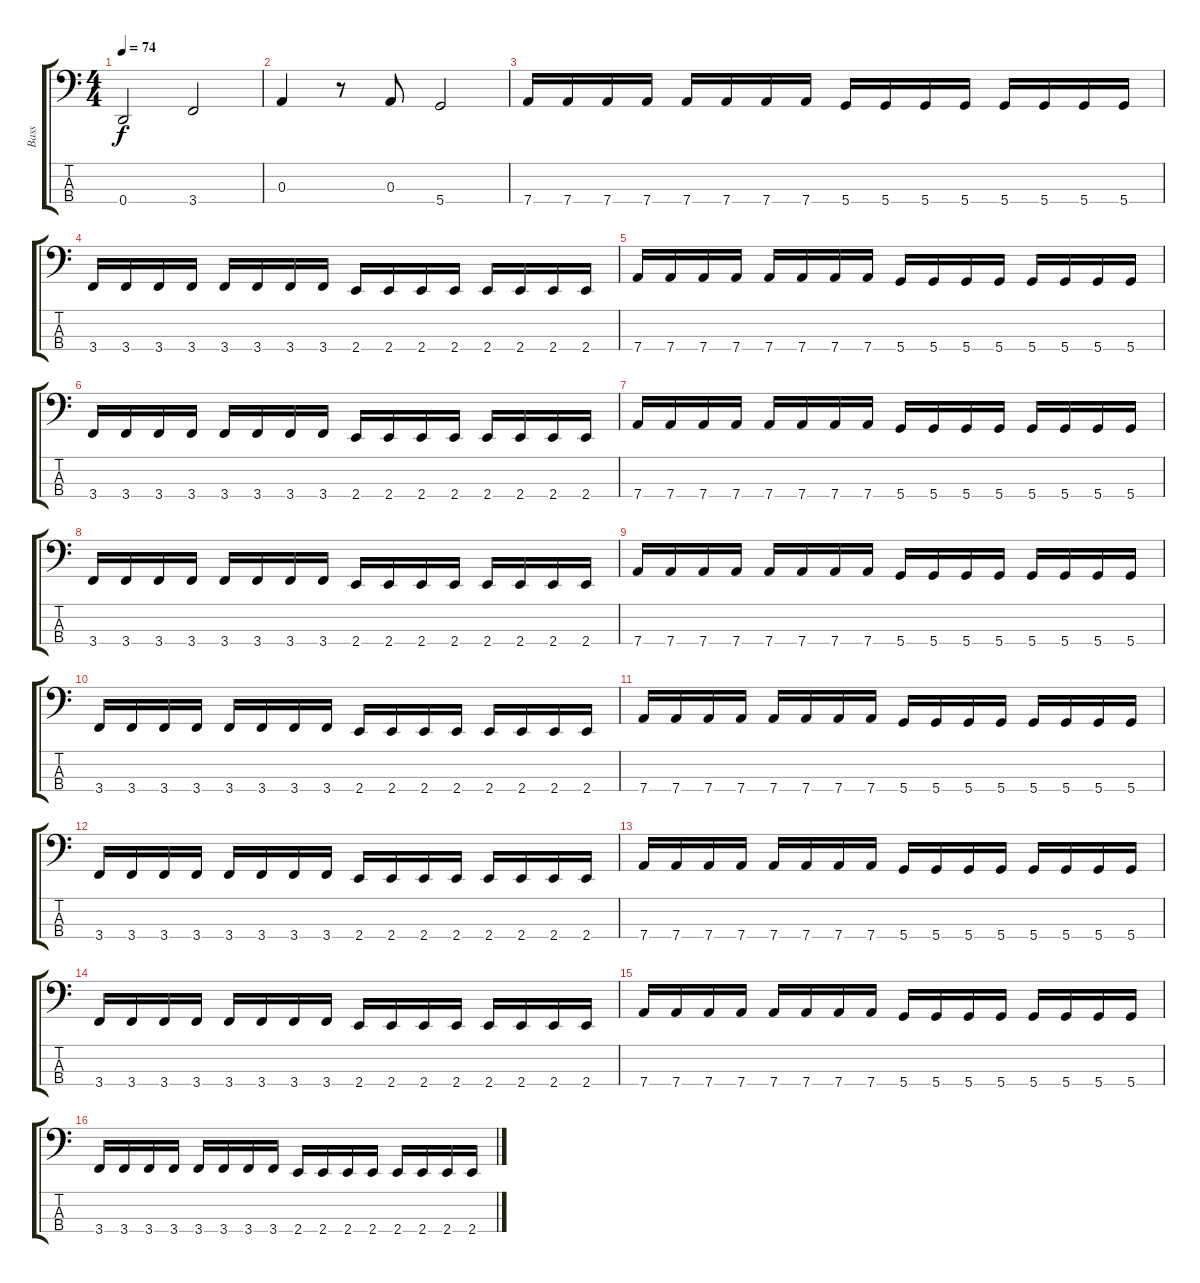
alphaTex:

\track ("Bass" "Bass") {instrument electricbassfinger}
\staff {score tabs}
\tuning (G2 D2 A1 D1) {hide}
\ts (4 4)
\tempo 74
\clef f4
\ks c
0.4.2{dy f} 3.4.2 |
0.3.4 r.8 0.3.8 5.4.2 |
7.4.16 7.4.16 7.4.16 7.4.16 7.4.16 7.4.16 7.4.16 7.4.16 5.4.16 5.4.16 5.4.16 5.4.16 5.4.16 5.4.16 5.4.16 5.4.16 |
3.4.16 3.4.16 3.4.16 3.4.16 3.4.16 3.4.16 3.4.16 3.4.16 2.4.16 2.4.16 2.4.16 2.4.16 2.4.16 2.4.16 2.4.16 2.4.16 |
7.4.16 7.4.16 7.4.16 7.4.16 7.4.16 7.4.16 7.4.16 7.4.16 5.4.16 5.4.16 5.4.16 5.4.16 5.4.16 5.4.16 5.4.16 5.4.16 |
3.4.16 3.4.16 3.4.16 3.4.16 3.4.16 3.4.16 3.4.16 3.4.16 2.4.16 2.4.16 2.4.16 2.4.16 2.4.16 2.4.16 2.4.16 2.4.16 |
7.4.16 7.4.16 7.4.16 7.4.16 7.4.16 7.4.16 7.4.16 7.4.16 5.4.16 5.4.16 5.4.16 5.4.16 5.4.16 5.4.16 5.4.16 5.4.16 |
3.4.16 3.4.16 3.4.16 3.4.16 3.4.16 3.4.16 3.4.16 3.4.16 2.4.16 2.4.16 2.4.16 2.4.16 2.4.16 2.4.16 2.4.16 2.4.16 |
7.4.16 7.4.16 7.4.16 7.4.16 7.4.16 7.4.16 7.4.16 7.4.16 5.4.16 5.4.16 5.4.16 5.4.16 5.4.16 5.4.16 5.4.16 5.4.16 |
3.4.16 3.4.16 3.4.16 3.4.16 3.4.16 3.4.16 3.4.16 3.4.16 2.4.16 2.4.16 2.4.16 2.4.16 2.4.16 2.4.16 2.4.16 2.4.16 |
7.4.16 7.4.16 7.4.16 7.4.16 7.4.16 7.4.16 7.4.16 7.4.16 5.4.16 5.4.16 5.4.16 5.4.16 5.4.16 5.4.16 5.4.16 5.4.16 |
3.4.16 3.4.16 3.4.16 3.4.16 3.4.16 3.4.16 3.4.16 3.4.16 2.4.16 2.4.16 2.4.16 2.4.16 2.4.16 2.4.16 2.4.16 2.4.16 |
7.4.16 7.4.16 7.4.16 7.4.16 7.4.16 7.4.16 7.4.16 7.4.16 5.4.16 5.4.16 5.4.16 5.4.16 5.4.16 5.4.16 5.4.16 5.4.16 |
3.4.16 3.4.16 3.4.16 3.4.16 3.4.16 3.4.16 3.4.16 3.4.16 2.4.16 2.4.16 2.4.16 2.4.16 2.4.16 2.4.16 2.4.16 2.4.16 |
7.4.16 7.4.16 7.4.16 7.4.16 7.4.16 7.4.16 7.4.16 7.4.16 5.4.16 5.4.16 5.4.16 5.4.16 5.4.16 5.4.16 5.4.16 5.4.16 |
3.4.16 3.4.16 3.4.16 3.4.16 3.4.16 3.4.16 3.4.16 3.4.16 2.4.16 2.4.16 2.4.16 2.4.16 2.4.16 2.4.16 2.4.16 2.4.16
